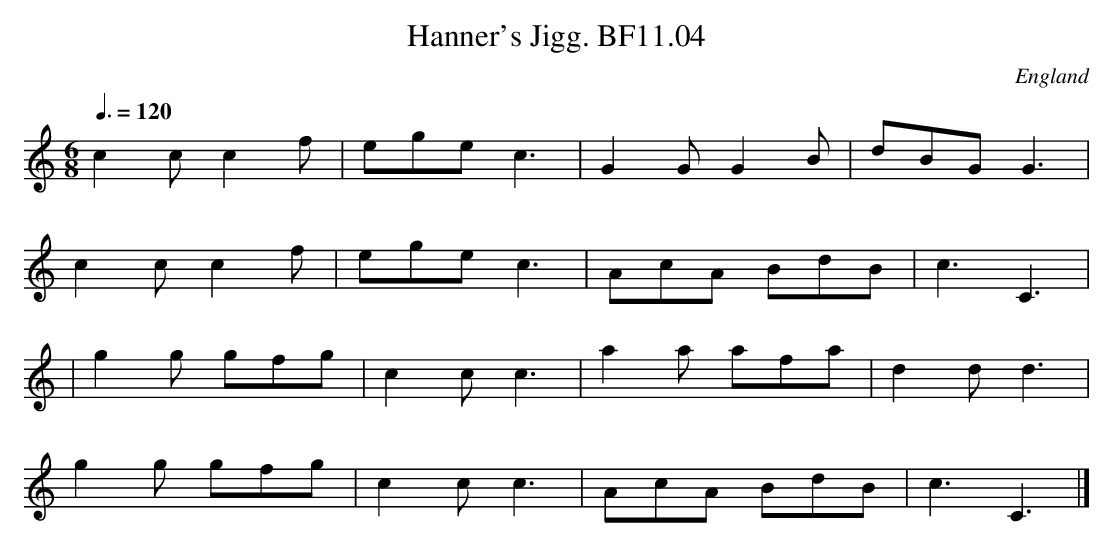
X:1
T:Hanner's Jigg. BF11.04
M:6/8
L:1/8
Q:3/8=120
O:England
notC:Hand of James Lishman
K:C major
c2cc2f|egec3|G2GG2B|dBGG3|!
c2cc2f|egec3|AcA BdB|c3C3|!
|g2g gfg|c2cc3|a2a afa|d2dd3|!
g2g gfg|c2cc3|AcA BdB|c3C3|]
